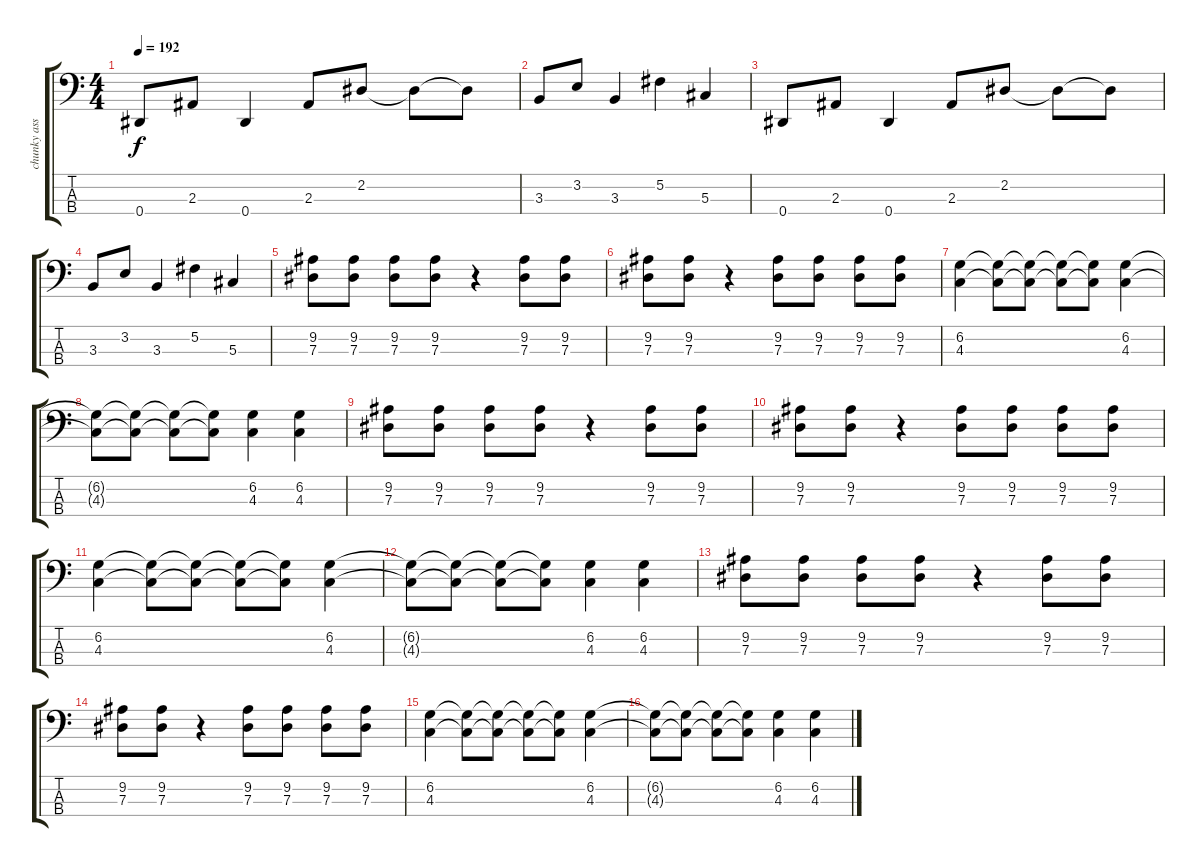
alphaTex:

\track ("chunky ass bass" "chunky ass") {instrument electricbasspick}
\staff {score tabs}
\tuning (Gb2 Db2 Ab1 Eb1) {hide}
\ts (4 4)
\tempo 192
\clef f4
\ks c
0.4.8{dy f} 2.3.8 0.4.4 2.3.8 2.2.8 2.2{t}.8 2.2{t}.8 |
3.3.8 3.2.8 3.3.4 5.2.4 5.3.4 |
0.4.8 2.3.8 0.4.4 2.3.8 2.2.8 2.2{t}.8 2.2{t}.8 |
3.3.8 3.2.8 3.3.4 5.2.4 5.3.4 |
(9.2 7.3).8 (9.2 7.3).8 (9.2 7.3).8 (9.2 7.3).8 r.4 (9.2 7.3).8 (9.2 7.3).8 |
(9.2 7.3).8 (9.2 7.3).8 r.4 (9.2 7.3).8 (9.2 7.3).8 (9.2 7.3).8 (9.2 7.3).8 |
(6.2 4.3).4 (6.2{t} 4.3{t}).8 (6.2{t} 4.3{t}).8 (6.2{t} 4.3{t}).8 (6.2{t} 4.3{t}).8 (6.2 4.3).4 |
(6.2{t} 4.3{t}).8 (6.2{t} 4.3{t}).8 (6.2{t} 4.3{t}).8 (6.2{t} 4.3{t}).8 (6.2 4.3).4 (6.2 4.3).4 |
(9.2 7.3).8 (9.2 7.3).8 (9.2 7.3).8 (9.2 7.3).8 r.4 (9.2 7.3).8 (9.2 7.3).8 |
(9.2 7.3).8 (9.2 7.3).8 r.4 (9.2 7.3).8 (9.2 7.3).8 (9.2 7.3).8 (9.2 7.3).8 |
(6.2 4.3).4 (6.2{t} 4.3{t}).8 (6.2{t} 4.3{t}).8 (6.2{t} 4.3{t}).8 (6.2{t} 4.3{t}).8 (6.2 4.3).4 |
(6.2{t} 4.3{t}).8 (6.2{t} 4.3{t}).8 (6.2{t} 4.3{t}).8 (6.2{t} 4.3{t}).8 (6.2 4.3).4 (6.2 4.3).4 |
(9.2 7.3).8 (9.2 7.3).8 (9.2 7.3).8 (9.2 7.3).8 r.4 (9.2 7.3).8 (9.2 7.3).8 |
(9.2 7.3).8 (9.2 7.3).8 r.4 (9.2 7.3).8 (9.2 7.3).8 (9.2 7.3).8 (9.2 7.3).8 |
(6.2 4.3).4 (6.2{t} 4.3{t}).8 (6.2{t} 4.3{t}).8 (6.2{t} 4.3{t}).8 (6.2{t} 4.3{t}).8 (6.2 4.3).4 |
(6.2{t} 4.3{t}).8 (6.2{t} 4.3{t}).8 (6.2{t} 4.3{t}).8 (6.2{t} 4.3{t}).8 (6.2 4.3).4 (6.2 4.3).4
